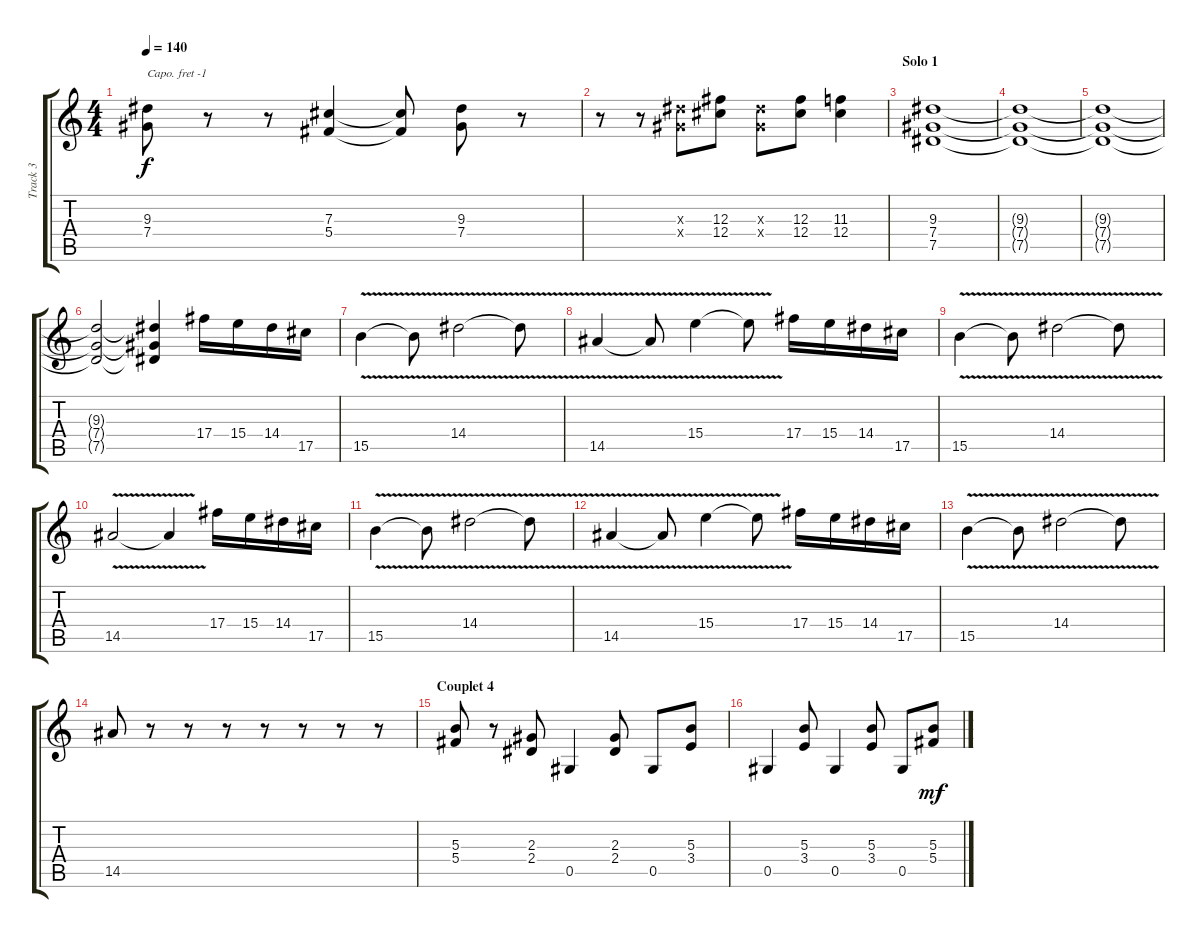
\track ("Track 3" "Track 3") {instrument overdrivenguitar}
\staff {score tabs}
\capo -1
\tuning (E4 B3 G3 D3 A2 E2) {hide}
\ts (4 4)
\tempo 140
\clef g2
\ks c
(9.3 7.4).8{dy f} r.8 r.8 (7.3 5.4).4 (7.3{t} 5.4{t}).8 (9.3 7.4).8 r.8 |
r.8 r.8 (9.3{x} 7.4{x}).8 (12.3 12.4).8 (9.3{x} 7.4{x}).8 (12.3 12.4).8 (11.3 12.4).4 |
\section ("" "Solo 1")
(9.3 7.4 7.5).1 |
(9.3{t} 7.4{t} 7.5{t}).1 |
(9.3{t} 7.4{t} 7.5{t}).1 |
(9.3{t} 7.4{t} 7.5{t}).2 (9.3{t} 7.4{t} 7.5{t}).4 17.4.16 15.4.16 14.4.16 17.5.16 |
15.5{v}.4 15.5{v t}.8 14.4{v}.2 14.4{v t}.8 |
14.5{v}.4 14.5{v t}.8 15.4{v}.4 15.4{v t}.8 17.4.16 15.4.16 14.4.16 17.5.16 |
15.5{v}.4 15.5{v t}.8 14.4{v}.2 14.4{v t}.8 |
14.5{v}.2 14.5{v t}.4 17.4.16 15.4.16 14.4.16 17.5.16 |
15.5{v}.4 15.5{v t}.8 14.4{v}.2 14.4{v t}.8 |
14.5{v}.4 14.5{v t}.8 15.4{v}.4 15.4{v t}.8 17.4.16 15.4.16 14.4.16 17.5.16 |
15.5{v}.4 15.5{v t}.8 14.4{v}.2 14.4{v t}.8 |
14.5.8 r.8 r.8 r.8 r.8 r.8 r.8 r.8 |
\section ("" "Couplet 4")
(5.3 5.4).8 r.8 (2.3 2.4).8 0.5.4 (2.3 2.4).8 0.5.8 (5.3 3.4).8 |
0.5.4 (5.3 3.4).8 0.5.4 (5.3 3.4).8 0.5.8 (5.3 5.4).8{dy mf}
